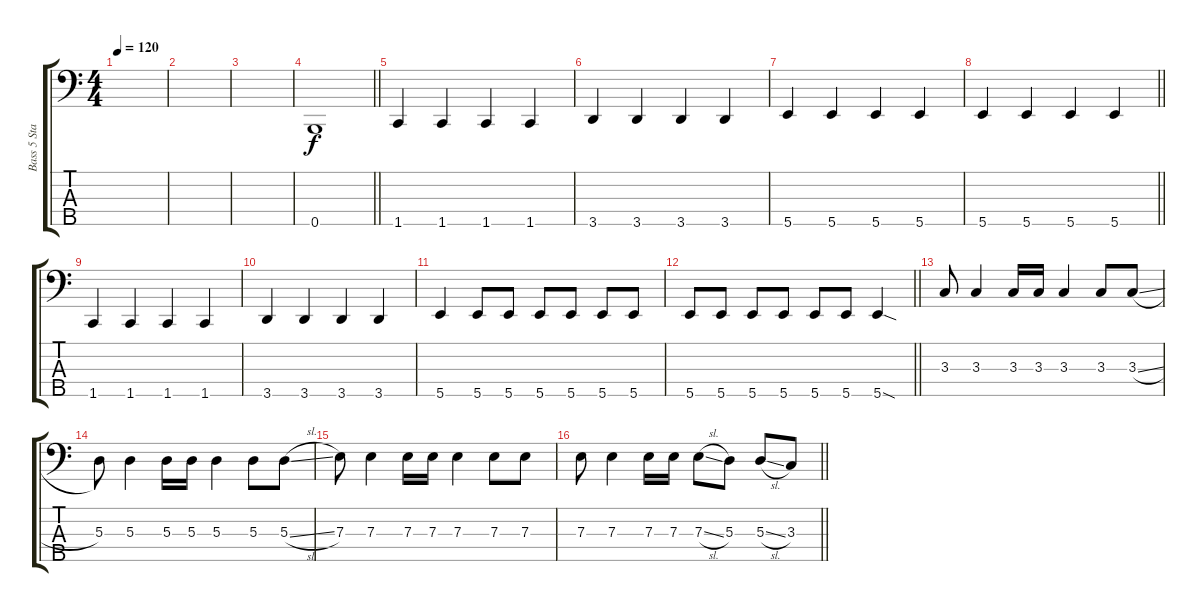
\track ("Bass 5 Standard" "Bass 5 Sta") {instrument electricbassfinger}
\staff {score tabs}
\tuning (G2 D2 A1 E1 B0) {hide}
\ts (4 4)
\tempo 120
\clef f4
\ks c
|
|
|
\barLineRight lightlight
0.5.1{volume 16} |
1.5.4 1.5.4 1.5.4 1.5.4 |
3.5.4 3.5.4 3.5.4 3.5.4 |
5.5.4 5.5.4 5.5.4 5.5.4 |
\barLineRight lightlight
5.5.4 5.5.4 5.5.4 5.5.4 |
1.5.4 1.5.4 1.5.4 1.5.4 |
3.5.4 3.5.4 3.5.4 3.5.4 |
5.5.4 5.5.8{volume 10} 5.5.8{volume 16} 5.5.8 5.5.8 5.5.8 5.5.8 |
\barLineRight lightlight
5.5.8 5.5.8 5.5.8 5.5.8 5.5.8 5.5.8 5.5{sod}.4 |
\section ("" "")
3.3.8 3.3.4 3.3.16 3.3.16 3.3.4 3.3.8 3.3{sl}.8 |
5.3.8 5.3.4 5.3.16 5.3.16 5.3.4 5.3.8 5.3{sl}.8 |
7.3.8 7.3.4 7.3.16 7.3.16 7.3.4 7.3.8 7.3.8 |
\barLineRight lightlight
7.3.8 7.3.4 7.3.16 7.3.16 7.3{sl}.8 5.3.8 5.3{sl}.8 3.3.8
